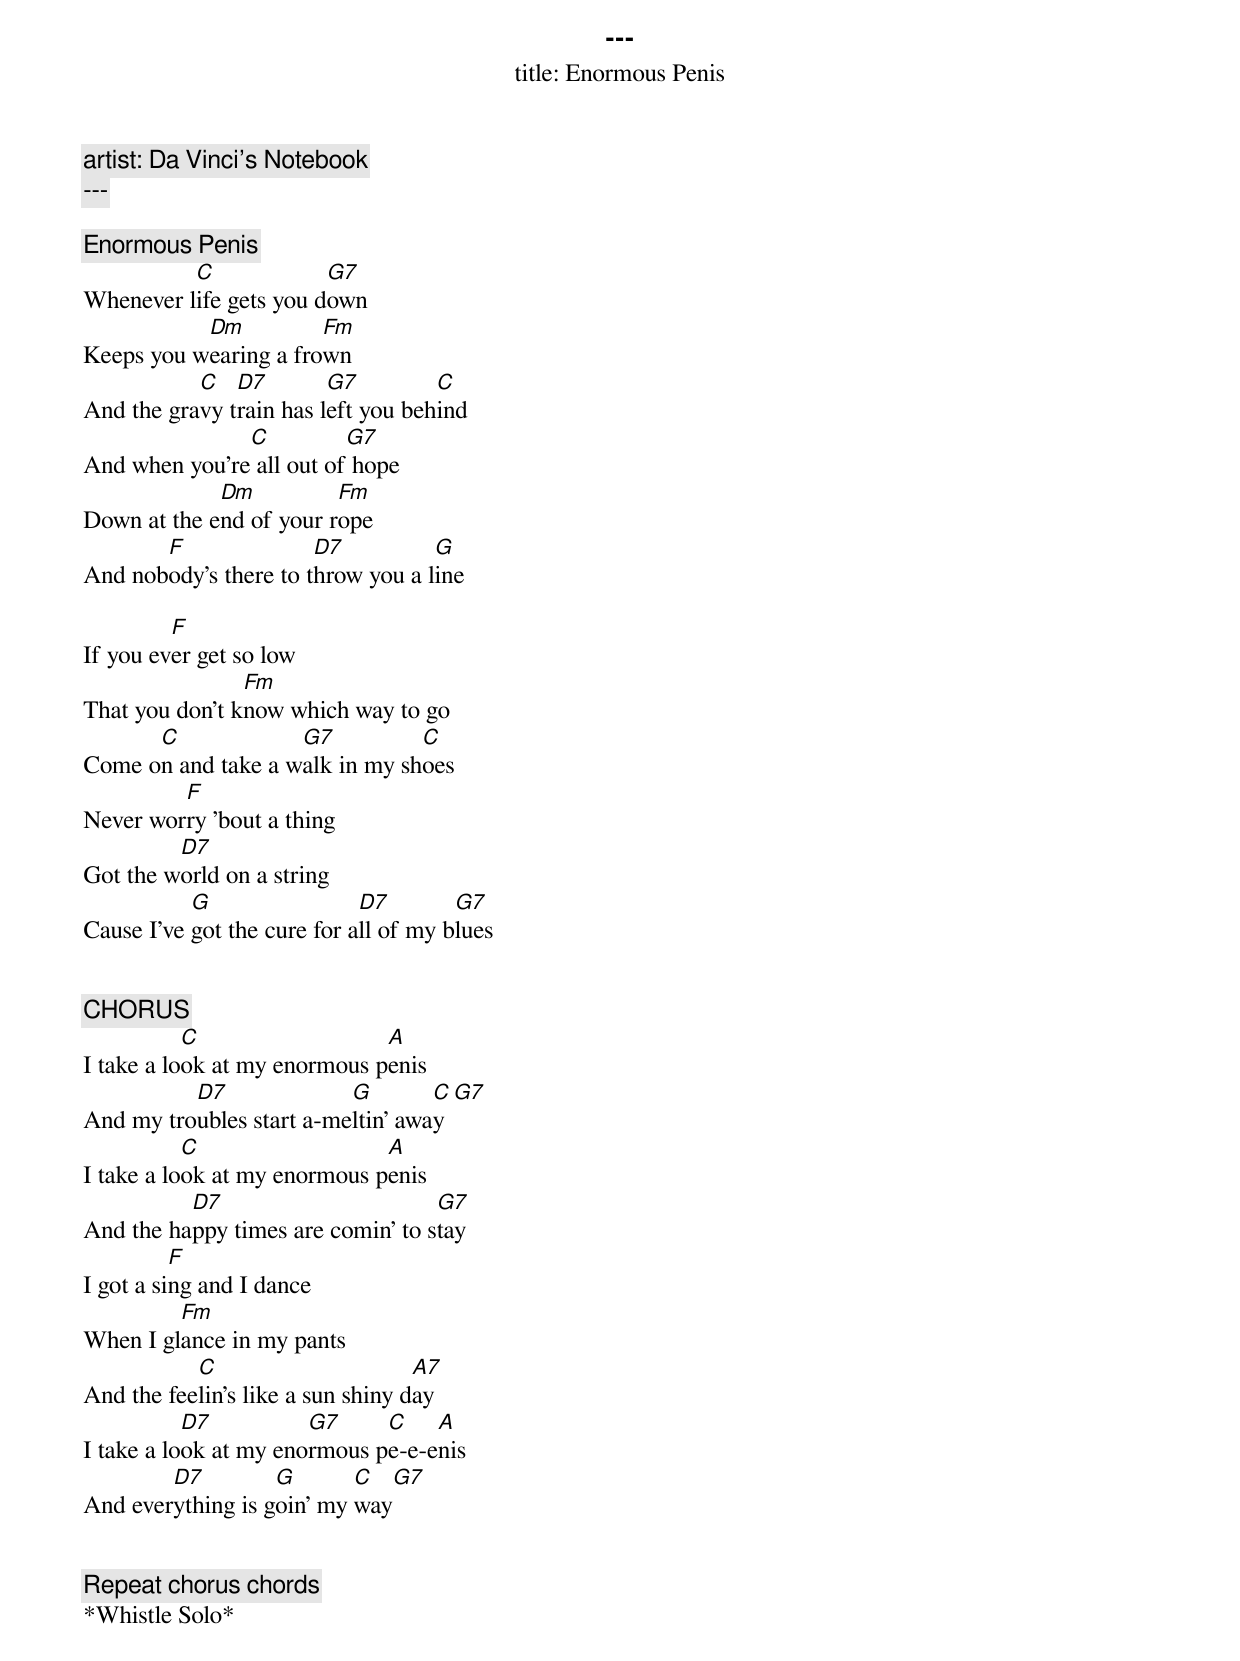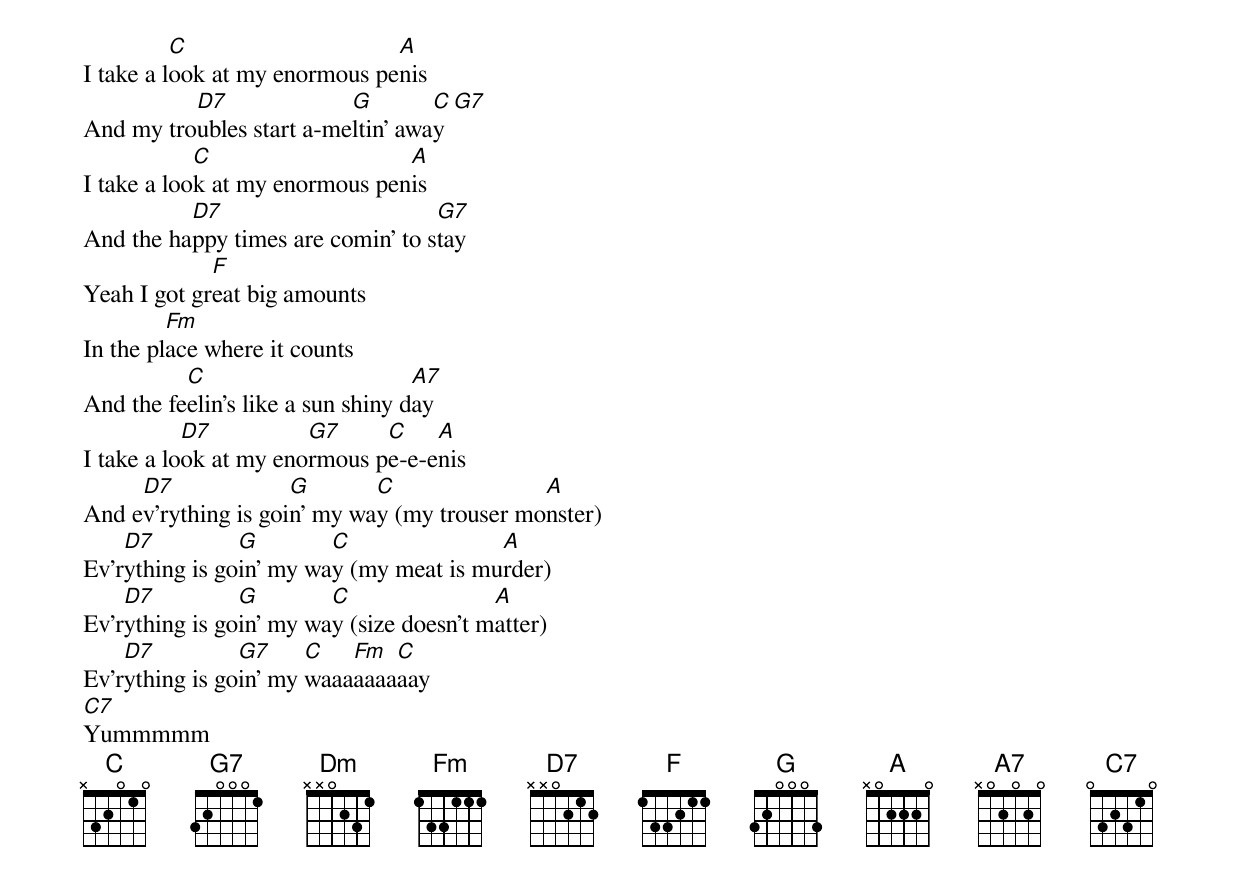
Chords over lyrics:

---
title: Enormous Penis
artist: Da Vinci's Notebook
---

Enormous Penis
          C             G7
Whenever life gets you down
           Dm          Fm
Keeps you wearing a frown
           C   D7        G7         C
And the gravy train has left you behind
               C          G7
And when you're all out of hope
             Dm          Fm
Down at the end of your rope
       F               D7          G
And nobody's there to throw you a line

         F
If you ever get so low
                Fm
That you don't know which way to go
      C             G7          C
Come on and take a walk in my shoes
         F
Never worry 'bout a thing
         D7
Got the world on a string
           G                 D7        G7
Cause I've got the cure for all of my blues


[CHORUS]
           C                  A
I take a look at my enormous penis
          D7              G        C    G7
And my troubles start a-meltin' away
           C                  A
I take a look at my enormous penis
          D7                       G7
And the happy times are comin' to stay
          F
I got a sing and I dance
         Fm
When I glance in my pants
           C                       A7
And the feelin's like a sun shiny day
           D7          G7     C    A
I take a look at my enormous pe-e-enis
        D7         G       C    G7
And everything is goin' my way


[Repeat chorus chords]
*Whistle Solo*


          C                    A
I take a look at my enormous penis
          D7              G        C     G7
And my troubles start a-meltin' away
            C                   A
I take a look at my enormous penis
          D7                       G7
And the happy times are comin' to stay
             F
Yeah I got great big amounts
         Fm
In the place where it counts
          C                        A7
And the feelin's like a sun shiny day
           D7          G7     C    A
I take a look at my enormous pe-e-enis
     D7              G       C               A
And ev'rything is goin' my way (my trouser monster)
    D7          G        C               A
Ev'rything is goin' my way (my meat is murder)
    D7          G        C                A
Ev'rything is goin' my way (size doesn't matter)
    D7          G7     C   Fm  C
Ev'rything is goin' my waaaaaaaaay
C7
Yummmmm
